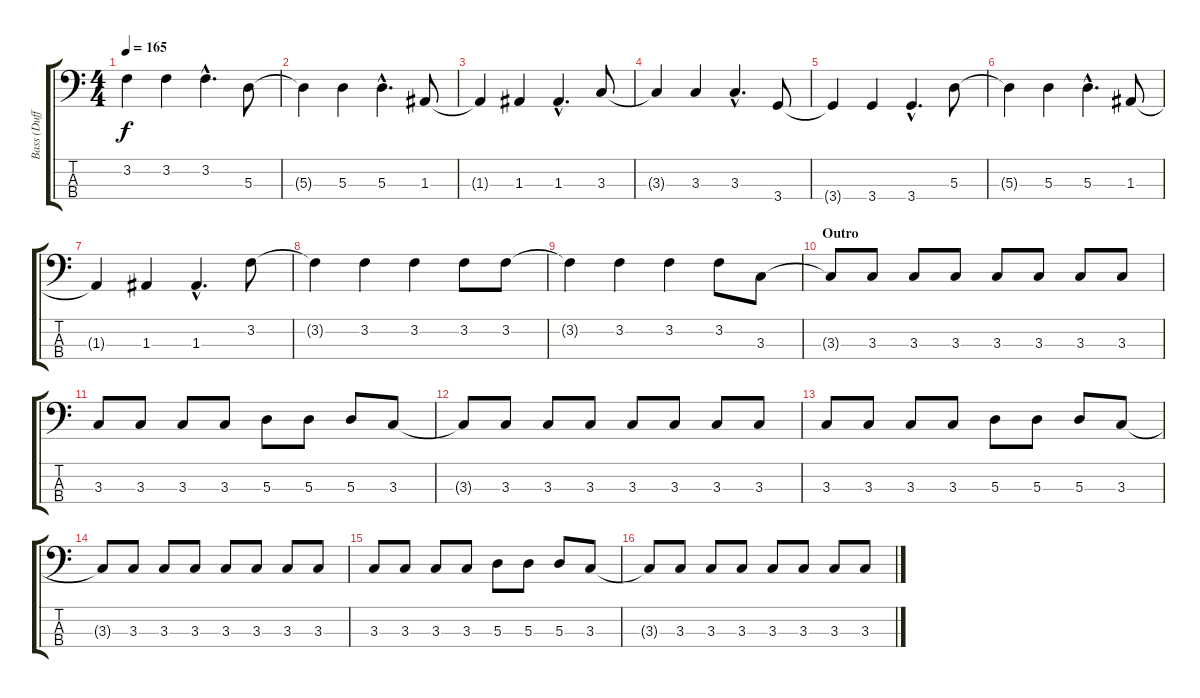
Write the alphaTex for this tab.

\track ("Bass (Duff)" "Bass (Duff") {instrument electricbasspick}
\staff {score tabs}
\tuning (G2 D2 A1 E1) {hide}
\ts (4 4)
\tempo 165
\clef f4
\ks c
3.2.4{dy f} 3.2.4 3.2{hac}.4{d} 5.3.8 |
5.3{t}.4 5.3.4 5.3{hac}.4{d} 1.3.8 |
1.3{t}.4 1.3.4 1.3{hac}.4{d} 3.3.8 |
3.3{t}.4 3.3.4 3.3{hac}.4{d} 3.4.8 |
3.4{t}.4 3.4.4 3.4{hac}.4{d} 5.3.8 |
5.3{t}.4 5.3.4 5.3{hac}.4{d} 1.3.8 |
1.3{t}.4 1.3.4 1.3{hac}.4{d} 3.2.8 |
3.2{t}.4 3.2.4 3.2.4 3.2.8 3.2.8 |
3.2{t}.4 3.2.4 3.2.4 3.2.8 3.3.8 |
\section ("" "Outro")
3.3{t}.8 3.3.8 3.3.8 3.3.8 3.3.8 3.3.8 3.3.8 3.3.8 |
3.3.8 3.3.8 3.3.8 3.3.8 5.3.8 5.3.8 5.3.8 3.3.8 |
3.3{t}.8 3.3.8 3.3.8 3.3.8 3.3.8 3.3.8 3.3.8 3.3.8 |
3.3.8 3.3.8 3.3.8 3.3.8 5.3.8 5.3.8 5.3.8 3.3.8 |
3.3{t}.8 3.3.8 3.3.8 3.3.8 3.3.8 3.3.8 3.3.8 3.3.8 |
3.3.8 3.3.8 3.3.8 3.3.8 5.3.8 5.3.8 5.3.8 3.3.8 |
3.3{t}.8 3.3.8 3.3.8 3.3.8 3.3.8 3.3.8 3.3.8 3.3.8
